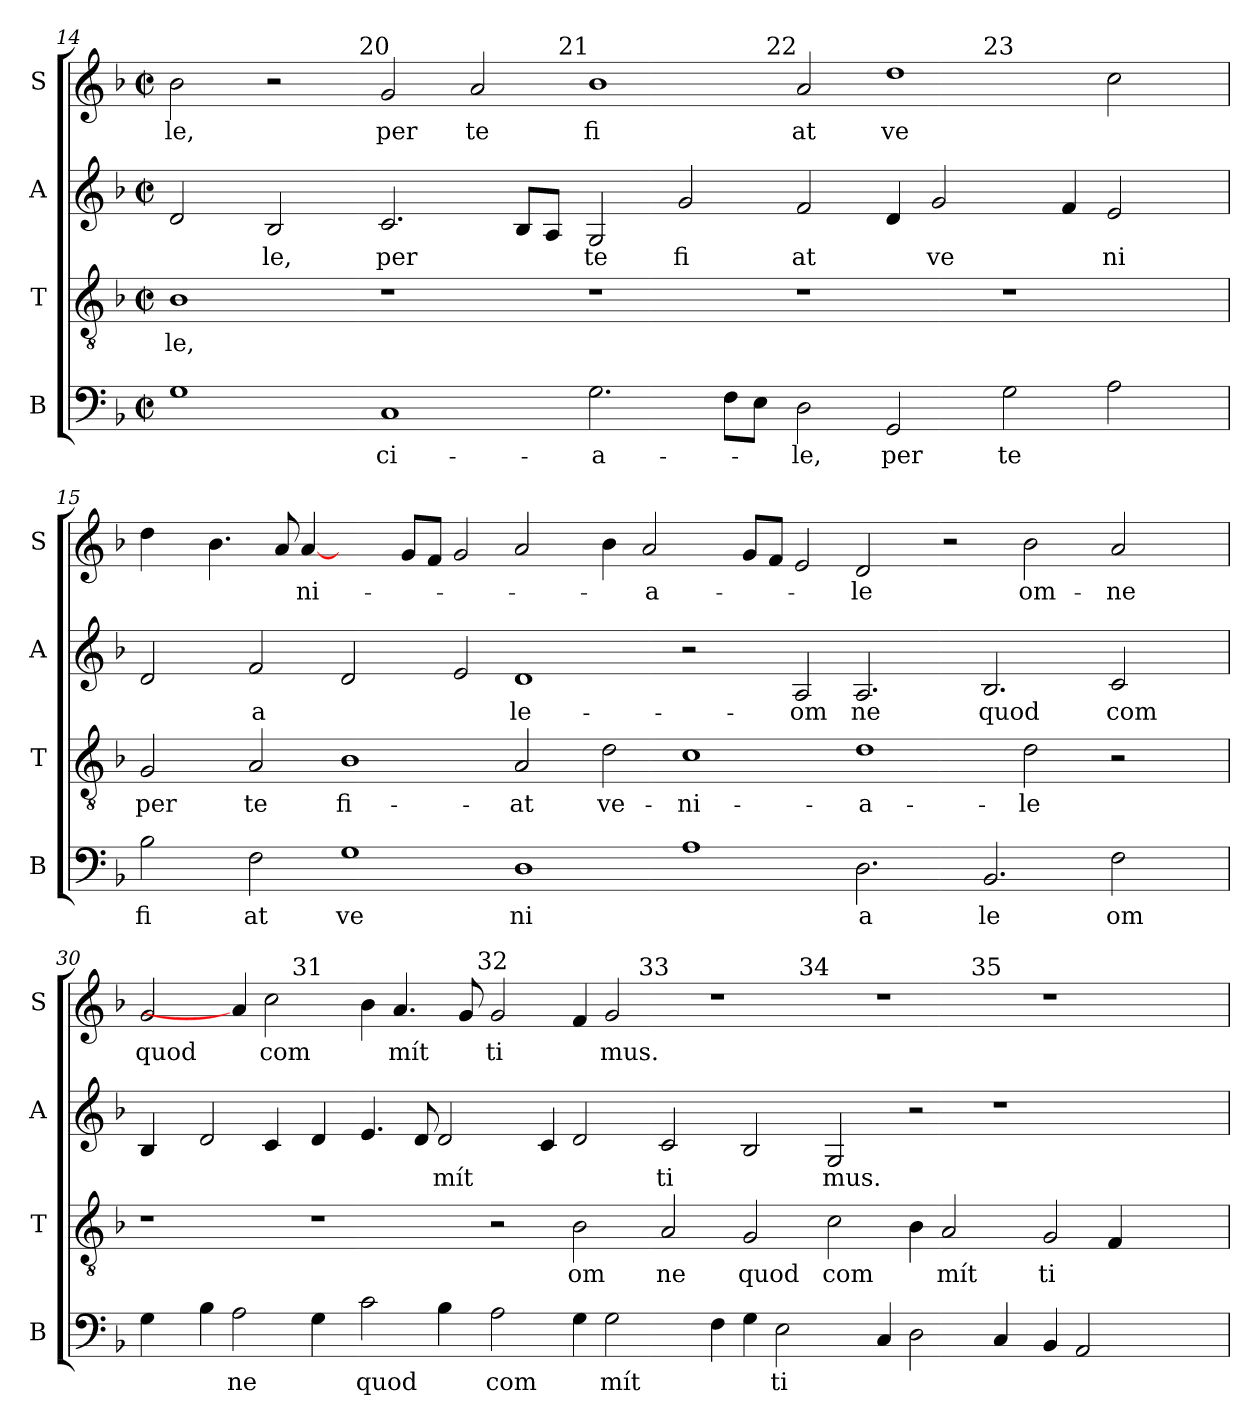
**kern	**text	**kern	**text	**kern	**text	**kern	**text
*part4	*part4	*part3	*part3	*part2	*part2	*part1	*part1
*staff4	*staff4	*staff3	*staff3	*staff2	*staff2	*staff1	*staff1
*I"B	*	*I"T	*	*I"A	*	*I"S	*
*I'B	*	*I'T	*	*I'A	*	*I'S	*
!!LO:LB:g=z
*clefF4	*	*clefGv2	*	*clefG2	*	*clefG2	*
*k[b-]	*	*k[b-]	*	*k[b-]	*	*k[b-]	*
*F:	*	*F:	*	*F:	*	*F:	*
*M2/2	*	*M2/2	*	*M2/2	*	*M2/2	*
*met(c|)	*	*met(c|)	*	*met(c|)	*	*met(c|)	*
=14	=14	=14	=14	=14	=14	=14	=14
!	!	!	!LO:LY:b:cj	!	!	!	!LO:LY:b:cj
*	*	*^	*	*	*	*^	*
*	*	*	*	*	*	*	*	*^	*
*	*	*	*	*	*	*	*	*	*^	*
1G	.	1B-	8ryy	le,	2d/	.	2b-\	2ryy	1ryy	1ryy	-le,
.	.	.	32ryy	.	.	.	.	.	.	.	.
.	.	.	1ryy	.	.	.	.	.	.	.	.
!	!	!	!	!	!	!LO:LY:b:cj	!	!	!	!	!
.	.	.	.	.	2B-/	-le,	2r	4ryy	.	.	.
.	.	.	.	.	.	.	.	8ryy	.	.	.
.	.	.	.	.	.	.	.	32.ryy	.	.	.
!	!	!	!	!	!	!	!	!LO:TX:a:t=20	!	!	!
.	.	.	.	.	.	.	.	1ryy	.	.	.
!	!LO:LY:b:cj	!	!	!	!	!LO:LY:b	!	!	!	!	!LO:LY:b:cj
1C	ci-	1r	.	.	2.c/	per	2g/	.	2ryy	1ryy	per
.	.	.	1ryy	.	.	.	.	.	.	.	.
!	!	!	!	!	!	!	!	!	!	!	!LO:LY:b:cj
.	.	.	.	.	.	.	2a/	.	4ryy	.	te
.	.	.	.	.	8B-/L	.	.	.	8ryy	.	.
.	.	.	.	.	8A/J	.	.	.	32ryy	.	.
!	!	!	!	!	!	!	!	!	!LO:TX:a:t=21	!	!
.	.	.	.	.	.	.	.	.	1ryy	.	.
.	.	.	.	.	.	.	.	1ryy	.	.	.
!	!LO:LY:b:cj	!	!	!	!	!LO:LY:b:cj	!	!	!	!	!LO:LY:b:cj
2.G\	-a-	1r	.	.	2G/	te	1b-	.	.	1ryy	fi
.	.	.	1ryy	.	.	.	.	.	.	.	.
!	!	!	!	!	!	!LO:LY:b:cj	!	!	!	!	!
.	.	.	.	.	2g/	fi	.	.	.	.	.
8F\L	.	.	.	.	.	.	.	.	.	.	.
8E\J	.	.	.	.	.	.	.	.	.	.	.
!	!	!	!	!	!	!	!	!	!LO:TX:a:t=22	!	!
.	.	.	.	.	.	.	.	.	1ryy	.	.
.	.	.	.	.	.	.	.	1ryy	.	.	.
!	!LO:LY:b:cj	!	!	!	!	!LO:LY:b:cj	!	!	!	!	!LO:LY:b:cj
2D\	-le,	1r	.	.	2f/	at	2a/	.	.	2...ryy	at
.	.	.	1ryy	.	.	.	.	.	.	.	.
!	!LO:LY:b:cj	!	!	!	!	!	!	!	!	!	!LO:LY:b:cj
2GG/	per	.	.	.	4d/	.	1dd	.	.	.	ve
!	!	!	!	!	!	!LO:LY:b:cj	!	!	!	!	!
.	.	.	.	.	2g/	ve	.	.	.	.	.
.	.	.	.	.	.	.	.	.	1ryy	.	.
.	.	.	.	.	.	.	.	1ryy	.	.	.
!	!	!	!	!	!	!	!	!	!	!LO:TX:a:t=23	!
.	.	.	.	.	.	.	.	.	.	1ryy	.
!	!LO:LY:b:cj	!	!	!	!	!	!	!	!	!	!
2G\	te	1r	.	.	.	.	.	.	.	.	.
.	.	.	2ryy	.	.	.	.	.	.	.	.
.	.	.	.	.	4f/	.	.	.	.	.	.
!	!	!	!	!	!	!LO:LY:b:cj	!	!	!	!	!
2A\	.	.	.	.	2e/	ni	2cc\	.	.	.	.
.	.	.	4ryy	.	.	.	.	.	.	.	.
.	.	.	16.ryy	.	.	.	.	.	16.ryy	.	.
.	.	.	.	.	.	.	.	16ryy	.	.	.
.	.	.	.	.	.	.	.	.	.	16ryy	.
.	.	.	.	.	.	.	.	64ryy	.	.	.
!!LO:PB:g=z
=15	=15	=15	=15	=15	=15	=15	=15	=15	=15	=15	=15
!	!LO:LY:b:cj	!	!	!LO:LY:b:cj	!	!	!	!	!	!	!
*	*	*v	*v	*	*^	*	*	*v	*v	*v	*
2B-\	fi	2G/	per	2d/	8ryy	.	4dd\	32.ryy	.
.	.	.	.	.	.	.	.	1ryy	.
.	.	.	.	.	32.ryy	.	.	.	.
.	.	.	.	.	1ryy	.	.	.	.
.	.	.	.	.	.	.	4.b-\	.	.
!	!LO:LY:b:cj	!	!LO:LY:b:cj	!	!	!LO:LY:b:cj	!	!	!
2F\	at	2A/	te	2f/	.	a	.	.	.
.	.	.	.	.	.	.	8a/	.	.
!	!	!	!	!	!	!	!	!	!LO:LY:b:cj
.	.	.	.	.	.	.	[4a/	.	ni-
!	!LO:LY:b:cj	!	!LO:LY:b:cj	!	!	!	!	!	!
1G	ve	1B-	fi-	2d/	.	.	4ryy	.	.
.	.	.	.	.	.	.	.	1ryy	.
.	.	.	.	.	1ryy	.	.	.	.
.	.	.	.	.	.	.	8g/L	.	.
.	.	.	.	.	.	.	8f/J	.	.
.	.	.	.	2e/	.	.	2g/	.	.
!	!LO:LY:b:cj	!	!LO:LY:b:cj	!	!	!LO:LY:b:cj	!	!	!
1D	ni	2A/	-at	1d	.	le-	2a/	.	.
.	.	.	.	.	.	.	.	1ryy	.
.	.	.	.	.	1ryy	.	.	.	.
!	!	!	!LO:LY:b:cj	!	!	!	!	!	!
.	.	2d\	ve-	.	.	.	4b-\	.	.
!	!	!	!	!	!	!	!	!	!LO:LY:b:cj
.	.	.	.	.	.	.	2a/	.	-a-
!	!	!	!LO:LY:b:cj	!	!	!	!	!	!
1A	.	1c	-ni-	2r	.	.	.	.	.
.	.	.	.	.	.	.	.	1ryy	.
.	.	.	.	.	1ryy	.	.	.	.
.	.	.	.	.	.	.	8g/L	.	.
.	.	.	.	.	.	.	8f/J	.	.
!	!	!	!	!	!	!LO:LY:b:cj	!	!	!
.	.	.	.	2A/	.	-om	2e/	.	.
!	!LO:LY:b:cj	!	!LO:LY:b:cj	!	!	!LO:LY:b:cj	!	!	!LO:LY:b:cj
2.D\	a	1d	-a-	2.A/	.	ne	2d/	.	-le
.	.	.	.	.	.	.	.	1ryy	.
.	.	.	.	.	1ryy	.	.	.	.
.	.	.	.	.	.	.	2r	.	.
!	!LO:LY:b:cj	!	!	!	!	!LO:LY:b:cj	!	!	!
2.BB-/	le	.	.	2.B-/	.	quod	.	.	.
!	!	!	!LO:LY:b:cj	!	!	!	!	!	!LO:LY:b:cj
.	.	2d\	-le	.	.	.	2b-\	.	om-
.	.	.	.	.	.	.	.	2ryy	.
.	.	.	.	.	2ryy	.	.	.	.
!	!LO:LY:b	!	!	!	!	!LO:LY:b	!	!	!LO:LY:b:cj
2F\	om	2r	.	2c/	.	com	2a/	.	-ne
.	.	.	.	.	.	.	.	4ryy	.
.	.	.	.	.	4ryy	.	.	.	.
.	.	.	.	.	.	.	.	8ryy	.
.	.	.	.	.	16ryy	.	.	16ryy	.
.	.	.	.	.	64ryy	.	.	64ryy	.
!!LO:LB:g=z
=30	=30	=30	=30	=30	=30	=30	=30	=30	=30
!	!	!	!	!	!	!	!	!	!LO:LY:b:cj
*^	*	*^	*	*v	*v	*	*^	*^	*
4G\	8ryy	.	1r	16ryy	.	4B-/	.	2g/	2ryy	1ryy	1ryy	quod
.	.	.	.	64ryy	.	.	.	.	.	.	.	.
.	.	.	.	1ryy	.	.	.	.	.	.	.	.
.	32.ryy	.	.	.	.	.	.	.	.	.	.	.
.	1ryy	.	.	.	.	.	.	.	.	.	.	.
4B-\	.	.	.	.	.	2d/	.	.	.	.	.	.
!	!	!LO:LY:b:cj	!	!	!	!	!	!	!	!	!	!
2A\	.	ne	.	.	.	.	.	4a/]	4ryy	.	.	.
!	!	!	!	!	!	!	!	!	!	!	!	!LO:LY:b
.	.	.	.	.	.	4c/	.	2cc\	8ryy	.	.	com
.	.	.	.	.	.	.	.	.	64ryy	.	.	.
!	!	!	!	!	!	!	!	!	!LO:TX:a:t=31	!	!	!
.	.	.	.	.	.	.	.	.	1ryy	.	.	.
4G\	.	.	1r	.	.	4d/	.	.	.	2...ryy	1ryy	.
.	.	.	.	1ryy	.	.	.	.	.	.	.	.
.	1ryy	.	.	.	.	.	.	.	.	.	.	.
!	!	!LO:LY:b	!	!	!	!	!	!	!	!	!	!
2c\	.	quod	.	.	.	4.e/	.	4b-\	.	.	.	.
!	!	!	!	!	!	!	!	!	!	!	!	!LO:LY:b
.	.	.	.	.	.	.	.	4.a/	.	.	.	mít
.	.	.	.	.	.	8d/	.	.	.	.	.	.
!	!	!	!	!	!	!	!LO:LY:b	!	!	!	!	!
4B-\	.	.	.	.	.	2d/	mít	.	.	.	.	.
.	.	.	.	.	.	.	.	8g/	.	.	.	.
.	.	.	.	.	.	.	.	.	1ryy	.	.	.
!	!	!	!	!	!	!	!	!	!	!LO:TX:a:t=32	!	!
.	.	.	.	.	.	.	.	.	.	1ryy	.	.
!	!	!LO:LY:b	!	!	!	!	!	!	!	!	!	!LO:LY:b:cj
2A\	.	com	2r	.	.	.	.	2g/	.	.	2ryy	ti
.	.	.	.	1ryy	.	.	.	.	.	.	.	.
.	1ryy	.	.	.	.	.	.	.	.	.	.	.
.	.	.	.	.	.	4c/	.	.	.	.	.	.
!	!	!	!	!	!LO:LY:b:cj	!	!	!	!	!	!	!
4G\	.	.	2B-\	.	om	2d/	.	4f/	.	.	4ryy	.
!	!	!LO:LY:b	!	!	!	!	!	!	!	!	!	!LO:LY:b:cj
2G\	.	mít	.	.	.	.	.	2g/	.	.	8ryy	mus.
.	.	.	.	.	.	.	.	.	.	.	32ryy	.
.	.	.	.	.	.	.	.	.	1ryy	.	.	.
!	!	!	!	!	!	!	!	!	!	!	!LO:TX:a:t=33	!
.	.	.	.	.	.	.	.	.	.	.	1ryy	.
.	.	.	.	.	.	.	.	.	.	1ryy	.	.
!	!	!	!	!	!LO:LY:b:cj	!	!LO:LY:b:cj	!	!	!	!	!
.	.	.	2A/	.	ne	2c/	ti	.	.	.	.	.
.	.	.	.	1ryy	.	.	.	.	.	.	.	.
.	1ryy	.	.	.	.	.	.	.	.	.	.	.
4F\	.	.	.	.	.	.	.	1r	.	.	.	.
!	!	!	!	!	!LO:LY:b:cj	!	!	!	!	!	!	!
4G\	.	.	2G/	.	quod	2B-/	.	.	.	.	.	.
!	!	!LO:LY:b:cj	!	!	!	!	!	!	!	!	!	!
2E\	.	ti	.	.	.	.	.	.	.	.	.	.
!	!	!	!	!	!	!	!	!	!LO:TX:a:t=34	!	!	!
.	.	.	.	.	.	.	.	.	1ryy	.	.	.
.	.	.	.	.	.	.	.	.	.	.	1ryy	.
.	.	.	.	.	.	.	.	.	.	1ryy	.	.
!	!	!	!	!	!LO:LY:b	!	!LO:LY:b:cj	!	!	!	!	!
.	.	.	2c\	.	com	2G/	mus.	.	.	.	.	.
.	.	.	.	1ryy	.	.	.	.	.	.	.	.
.	1ryy	.	.	.	.	.	.	.	.	.	.	.
4C/	.	.	.	.	.	.	.	1r	.	.	.	.
2D\	.	.	4B-\	.	.	2r	.	.	.	.	.	.
!	!	!	!	!	!LO:LY:b:cj	!	!	!	!	!	!	!
.	.	.	2A/	.	mít	.	.	.	.	.	.	.
.	.	.	.	.	.	.	.	.	1ryy	.	.	.
!	!	!	!	!	!	!	!	!	!	!	!LO:TX:a:t=35	!
.	.	.	.	.	.	.	.	.	.	.	1ryy	.
.	.	.	.	.	.	.	.	.	.	1ryy	.	.
4C/	.	.	.	.	.	1r	.	.	.	.	.	.
.	.	.	.	1ryy	.	.	.	.	.	.	.	.
.	1ryy	.	.	.	.	.	.	.	.	.	.	.
!	!	!	!	!	!LO:LY:b:cj	!	!	!	!	!	!	!
4BB-/	.	.	2G/	.	ti	.	.	1r	.	.	.	.
2AA/	.	.	.	.	.	.	.	.	.	.	.	.
.	.	.	4F/	.	.	.	.	.	.	.	.	.
.	.	.	.	.	.	.	.	.	4ryy	.	.	.
.	.	.	.	.	.	.	.	.	.	.	4ryy	.
.	.	.	.	.	.	.	.	.	.	4ryy	.	.
4ryy	.	.	4ryy	.	.	4ryy	.	.	.	.	.	.
.	.	.	.	8ryy	.	.	.	.	.	.	.	.
.	.	.	.	.	.	.	.	.	16..ryy	.	.	.
.	.	.	.	.	.	.	.	.	.	.	16.ryy	.
.	16ryy	.	.	.	.	.	.	.	.	.	.	.
.	.	.	.	.	.	.	.	.	.	16ryy	.	.
.	.	.	.	32.ryy	.	.	.	.	.	.	.	.
.	64ryy	.	.	.	.	.	.	.	.	.	.	.
*v	*v	*	*	*	*	*	*	*v	*v	*v	*v	*
*	*	*v	*v	*	*	*	*	*
=	=	=	=	=	=	=	=
*-	*-	*-	*-	*-	*-	*-	*-
